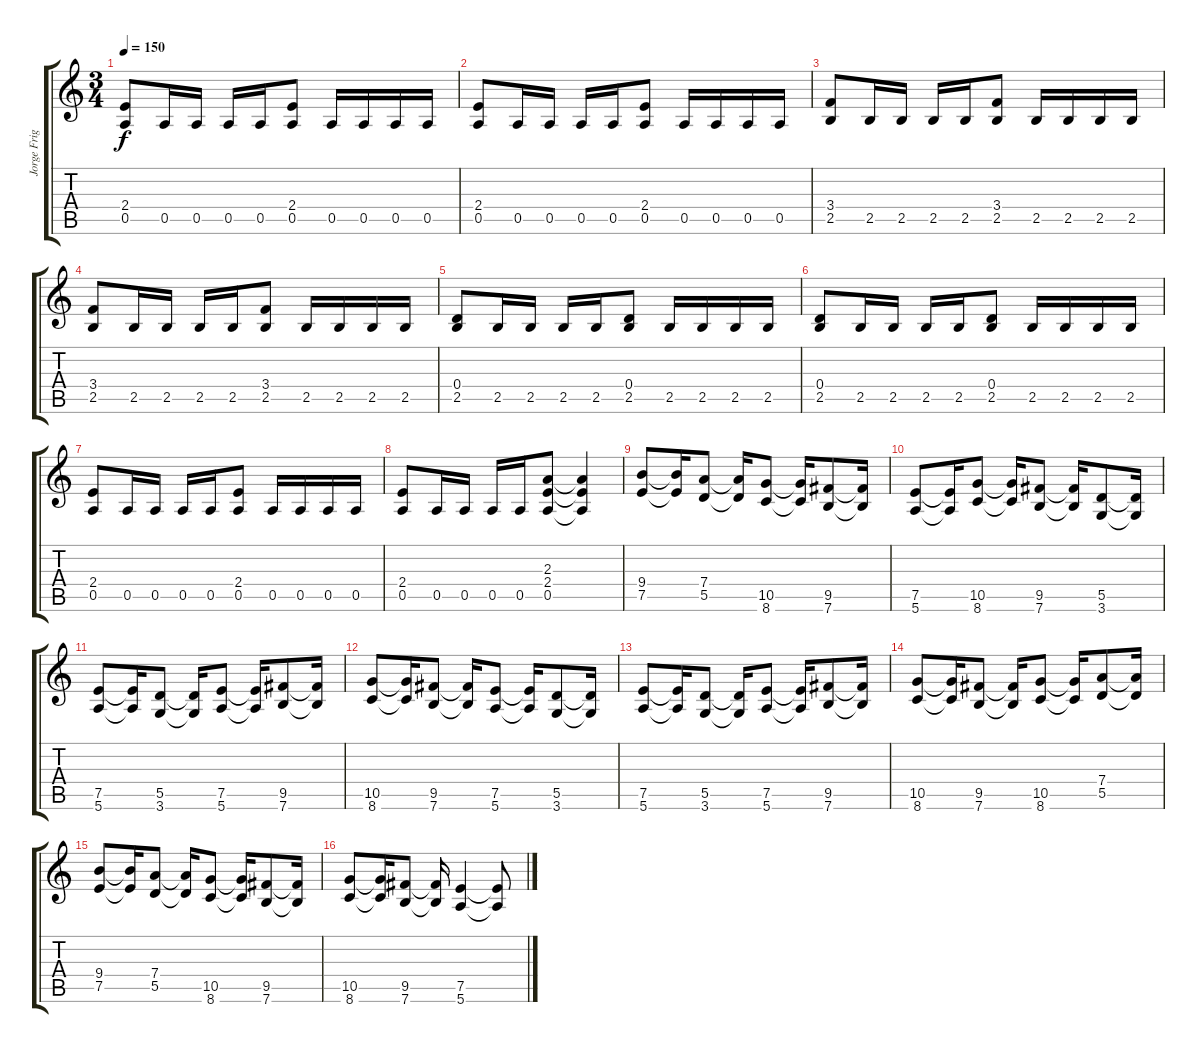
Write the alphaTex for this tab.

\track ("Jorge Frigerio Base L" "Jorge Frig") {instrument distortionguitar}
\staff {score tabs}
\tuning (E4 B3 G3 D3 A2 E2) {hide}
\ts (3 4)
\tempo 150
\clef g2
\ks c
(2.4 0.5).8{dy f} 0.5.16 0.5.16 0.5.16 0.5.16 (2.4 0.5).8 0.5.16 0.5.16 0.5.16 0.5.16 |
(2.4 0.5).8 0.5.16 0.5.16 0.5.16 0.5.16 (2.4 0.5).8 0.5.16 0.5.16 0.5.16 0.5.16 |
(3.4 2.5).8 2.5.16 2.5.16 2.5.16 2.5.16 (3.4 2.5).8 2.5.16 2.5.16 2.5.16 2.5.16 |
(3.4 2.5).8 2.5.16 2.5.16 2.5.16 2.5.16 (3.4 2.5).8 2.5.16 2.5.16 2.5.16 2.5.16 |
(0.4 2.5).8 2.5.16 2.5.16 2.5.16 2.5.16 (0.4 2.5).8 2.5.16 2.5.16 2.5.16 2.5.16 |
(0.4 2.5).8 2.5.16 2.5.16 2.5.16 2.5.16 (0.4 2.5).8 2.5.16 2.5.16 2.5.16 2.5.16 |
(2.4 0.5).8 0.5.16 0.5.16 0.5.16 0.5.16 (2.4 0.5).8 0.5.16 0.5.16 0.5.16 0.5.16 |
(2.4 0.5).8 0.5.16 0.5.16 0.5.16 0.5.16 (2.3 2.4 0.5).8 (2.3{t} 2.4{t} 0.5{t}).4 |
(9.4 7.5).8 (9.4{t} 7.5{t}).16 (7.4 5.5).8 (7.4{t} 5.5{t}).16 (10.5 8.6).8 (10.5{t} 8.6{t}).16 (9.5 7.6).8 (9.5{t} 7.6{t}).16 |
(7.5 5.6).8 (7.5{t} 5.6{t}).16 (10.5 8.6).8 (10.5{t} 8.6{t}).16 (9.5 7.6).8 (9.5{t} 7.6{t}).16 (5.5 3.6).8 (5.5{t} 3.6{t}).16 |
(7.5 5.6).8 (7.5{t} 5.6{t}).16 (5.5 3.6).8 (5.5{t} 3.6{t}).16 (7.5 5.6).8 (7.5{t} 5.6{t}).16 (9.5 7.6).8 (9.5{t} 7.6{t}).16 |
(10.5 8.6).8 (10.5{t} 8.6{t}).16 (9.5 7.6).8 (9.5{t} 7.6{t}).16 (7.5 5.6).8 (7.5{t} 5.6{t}).16 (5.5 3.6).8 (5.5{t} 3.6{t}).16 |
(7.5 5.6).8 (7.5{t} 5.6{t}).16 (5.5 3.6).8 (5.5{t} 3.6{t}).16 (7.5 5.6).8 (7.5{t} 5.6{t}).16 (9.5 7.6).8 (9.5{t} 7.6{t}).16 |
(10.5 8.6).8 (10.5{t} 8.6{t}).16 (9.5 7.6).8 (9.5{t} 7.6{t}).16 (10.5 8.6).8 (10.5{t} 8.6{t}).16 (7.4 5.5).8 (7.4{t} 5.5{t}).16 |
(9.4 7.5).8 (9.4{t} 7.5{t}).16 (7.4 5.5).8 (7.4{t} 5.5{t}).16 (10.5 8.6).8 (10.5{t} 8.6{t}).16 (9.5 7.6).8 (9.5{t} 7.6{t}).16 |
(10.5 8.6).8 (10.5{t} 8.6{t}).16 (9.5 7.6).8 (9.5{t} 7.6{t}).16 (7.5 5.6).4 (7.5{t} 5.6{t}).8
